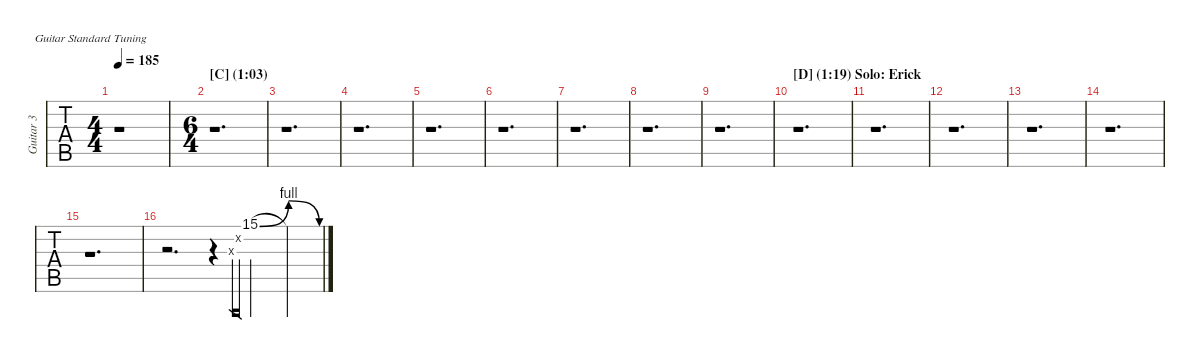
\defaultSystemsLayout 4
\hideDynamics
\bracketExtendMode nobrackets
\multiTrackTrackNamePolicy allsystems
\firstSystemTrackNameMode fullname
\otherSystemsTrackNameMode fullname
\otherSystemsTrackNameOrientation horizontal
\track ("Guitar 3" "Guitar 3") {instrument overdrivenguitar}
\staff {tabs}
\tuning (E4 B3 G3 D3 A2 E2)
\ts (4 4)
\scale
1.00666
\tempo 185
\accidentals auto
\clef g2
\ottava regular
\simile none
\ks c
r.1{dy mf} |
\ts (6 4)
\beaming (8 2 2 2 2 2 2)
\section ("C" "(1:03)")
\scale
1.00575 r.1{d} |
\scale
0.992509 r.1{d} |
\scale
0.99669 r.1{d} |
\scale
1.00505 r.1{d} |
\scale
1.00234 r.1{d} |
\scale
0.995501 r.1{d} |
\scale
1.00386 r.1{d} |
\scale
0.998304 r.1{d} |
\section ("D" "(1:19) Solo: Erick")
\scale
1.00275 r.1{d} |
\scale
0.997247 r.1{d} |
\scale
1.00066 r.1{d} |
\scale
0.999336 r.1{d} |
\scale
1.00066 r.1{d} |
\scale
0.999336 r.1{d} |
\scale
1.00066 r.2{d instrument acousticguitarsteel} r.4 0.3{x}.16{gr} 0.2{x}.16{gr} 15.1{be (bend 0 0 15 4)}.4 15.1{be (release 0 4 15 0) v t}.4
